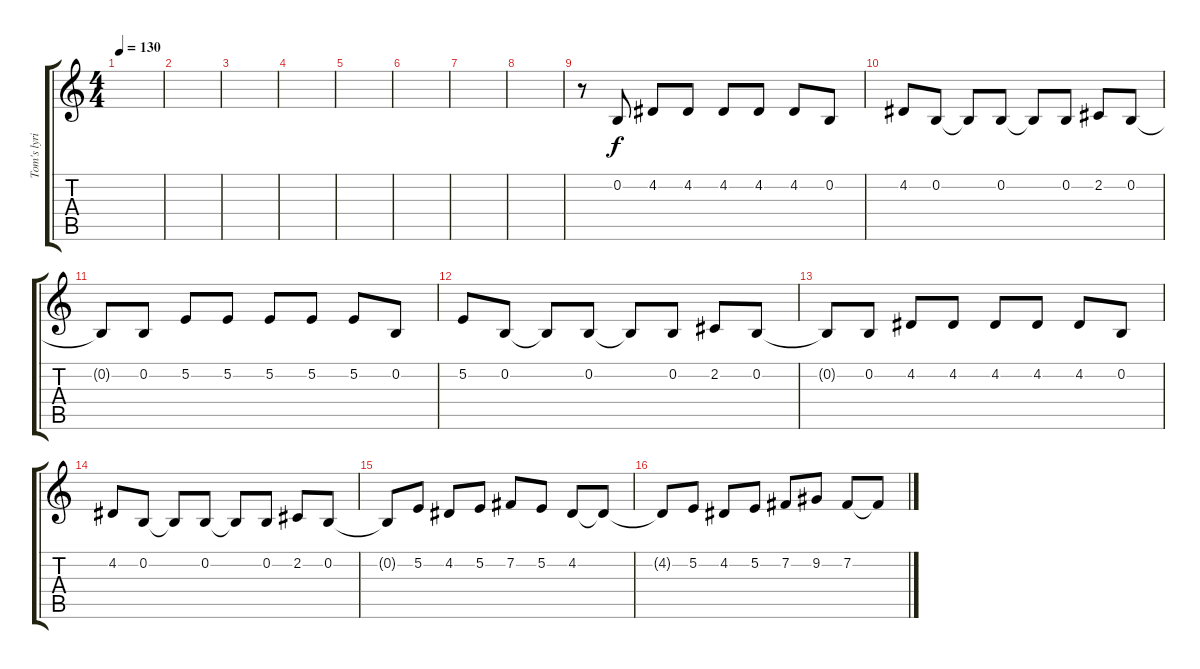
\track ("Tom's lyrics" "Tom's lyri") {instrument altosax}
\staff {score tabs}
\tuning (E4 B3 G3 D3 A2 E2) {hide}
\ts (4 4)
\tempo 130
\clef g2
\ks c
|
|
|
|
|
|
|
|
r.8{volume 16} 0.2.8 4.2.8 4.2.8 4.2.8 4.2.8 4.2.8 0.2.8 |
4.2.8 0.2.8 0.2{t}.8 0.2.8 0.2{t}.8 0.2.8 2.2.8 0.2.8 |
0.2{t}.8 0.2.8 5.2.8 5.2.8 5.2.8 5.2.8 5.2.8 0.2.8 |
5.2.8 0.2.8 0.2{t}.8 0.2.8 0.2{t}.8 0.2.8 2.2.8 0.2.8 |
0.2{t}.8 0.2.8 4.2.8 4.2.8 4.2.8 4.2.8 4.2.8 0.2.8 |
4.2.8 0.2.8 0.2{t}.8 0.2.8 0.2{t}.8 0.2.8 2.2.8 0.2.8 |
0.2{t}.8 5.2.8 4.2.8 5.2.8 7.2.8 5.2.8 4.2.8 4.2{t}.8 |
4.2{t}.8 5.2.8 4.2.8 5.2.8 7.2.8 9.2.8 7.2.8 7.2{t}.8
